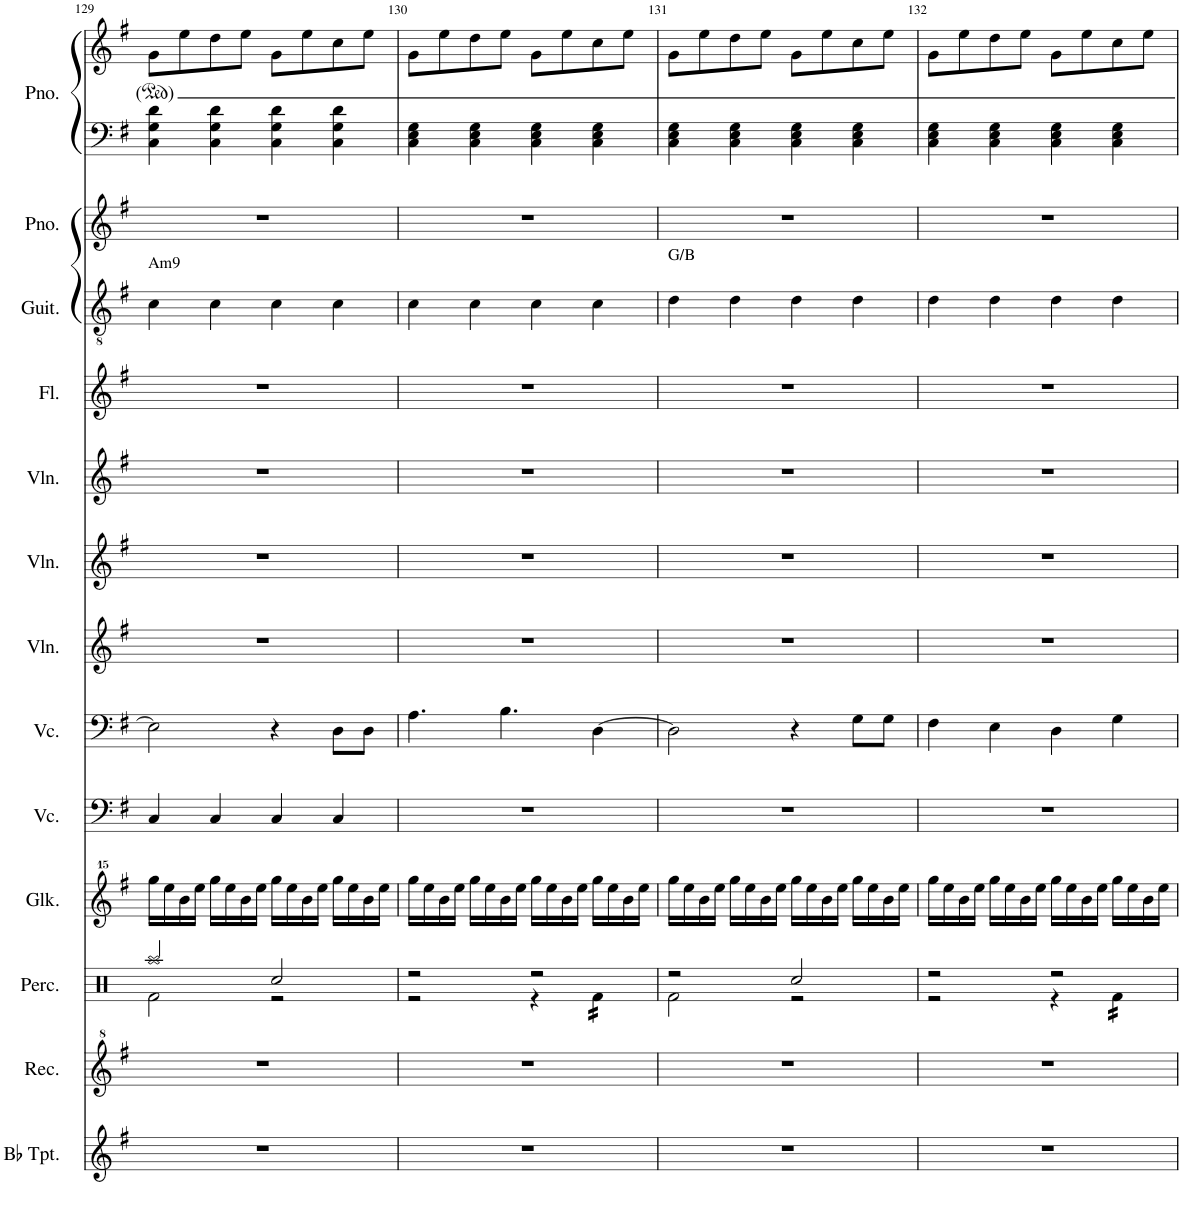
**kern	**kern	**kern	**kern	**kern	**kern	**kern	**kern	**kern	**kern	**kern	**kern	**kern	**kern
*part13	*part12	*part11	*part10	*part9	*part8	*part7	*part6	*part5	*part4	*part3	*part2	*part1	*part1
*staff14	*staff13	*staff12	*staff11	*staff10	*staff9	*staff8	*staff7	*staff6	*staff5	*staff4	*staff3	*staff2	*staff1
*I"Bb Trumpet	*I"Recorder	*I"Percussion	*I"Glockenspiel	*I"Cello 2	*I"Cello 1	*I"Violin 3	*I"Violin 2	*I"Violin 1	*I"Flute	*I"Classical Guitar	*I"Grand Piano	*I"Grand Piano	*
*I'Bb Tpt.	*I'Rec.	*I'Perc.	*I'Glk.	*	*	*I'Vln.	*I'Vln.	*I'Vln.	*I'Fl.	*I'Guit.	*I'Pno.	*I'Pno.	*
!!LO:PB:g=z
*clefG2	*clefG^2	*clefX	*clefG^^2	*clefF4	*clefF4	*clefG2	*clefG2	*clefG2	*clefG2	*clefGv2	*clefG2	*clefF4	*clefG2
*ITrd1c2	*	*	*	*	*	*	*	*	*	*	*	*	*
*k[f#]	*k[f#]	*k[]	*k[f#]	*k[f#]	*k[f#]	*k[f#]	*k[f#]	*k[f#]	*k[f#]	*k[f#]	*k[f#]	*k[f#]	*k[f#]
*M2/2	*M2/2	*M2/2	*M2/2	*M2/2	*M2/2	*M2/2	*M2/2	*M2/2	*M2/2	*M2/2	*M2/2	*M2/2	*M2/2
*met(c|)	*met(c|)	*met(c|)	*met(c|)	*met(c|)	*met(c|)	*met(c|)	*met(c|)	*met(c|)	*met(c|)	*met(c|)	*met(c|)	*met(c|)	*met(c|)
=129	=129	=129	=129	=129	=129	=129	=129	=129	=129	=129	=129	=129	=129
*	*	*^	*	*	*	*	*	*	*	*	*	*	*
!	!	!	!	!	!	!	!	!	!	!	!LO:TX:a:t=Am9	!	!	!
1r	1r	2Raa/	2Rf\	16gggg\LL	4C/	2E\]	1r	1r	1r	1r	4c\	1r	4C\ 4G\ 4d\	8g\L
.	.	.	.	16eeee\	.	.	.	.	.	.	.	.	.	.
.	.	.	.	16bbb\	.	.	.	.	.	.	.	.	.	8ee\
.	.	.	.	16eeee\JJ	.	.	.	.	.	.	.	.	.	.
.	.	.	.	16gggg\LL	4C/	.	.	.	.	.	4c\	.	4C\ 4G\ 4d\	8dd\
.	.	.	.	16eeee\	.	.	.	.	.	.	.	.	.	.
.	.	.	.	16bbb\	.	.	.	.	.	.	.	.	.	8ee\J
.	.	.	.	16eeee\JJ	.	.	.	.	.	.	.	.	.	.
.	.	2Rcc/	2r	16gggg\LL	4C/	4r	.	.	.	.	4c\	.	4C\ 4G\ 4d\	8g\L
.	.	.	.	16eeee\	.	.	.	.	.	.	.	.	.	.
.	.	.	.	16bbb\	.	.	.	.	.	.	.	.	.	8ee\
.	.	.	.	16eeee\JJ	.	.	.	.	.	.	.	.	.	.
.	.	.	.	16gggg\LL	4C/	8D\L	.	.	.	.	4c\	.	4C\ 4G\ 4d\	8cc\
.	.	.	.	16eeee\	.	.	.	.	.	.	.	.	.	.
.	.	.	.	16bbb\	.	8D\J	.	.	.	.	.	.	.	8ee\J
.	.	.	.	16eeee\JJ	.	.	.	.	.	.	.	.	.	.
=130	=130	=130	=130	=130	=130	=130	=130	=130	=130	=130	=130	=130	=130	=130
1r	1r	2r	2r	16gggg\LL	1r	4.A\	1r	1r	1r	1r	4c\	1r	4C\ 4E\ 4G\	8g\L
.	.	.	.	16eeee\	.	.	.	.	.	.	.	.	.	.
.	.	.	.	16bbb\	.	.	.	.	.	.	.	.	.	8ee\
.	.	.	.	16eeee\JJ	.	.	.	.	.	.	.	.	.	.
.	.	.	.	16gggg\LL	.	.	.	.	.	.	4c\	.	4C\ 4E\ 4G\	8dd\
.	.	.	.	16eeee\	.	.	.	.	.	.	.	.	.	.
.	.	.	.	16bbb\	.	4.B\	.	.	.	.	.	.	.	8ee\J
.	.	.	.	16eeee\JJ	.	.	.	.	.	.	.	.	.	.
.	.	2r	4r	16gggg\LL	.	.	.	.	.	.	4c\	.	4C\ 4E\ 4G\	8g\L
.	.	.	.	16eeee\	.	.	.	.	.	.	.	.	.	.
.	.	.	.	16bbb\	.	.	.	.	.	.	.	.	.	8ee\
.	.	.	.	16eeee\JJ	.	.	.	.	.	.	.	.	.	.
*	*	*tremolo	*	*	*	*	*	*	*	*	*	*	*	*
.	.	.	16Rf\LL	16gggg\LL	.	[4D\	.	.	.	.	4c\	.	4C\ 4E\ 4G\	8cc\
.	.	.	16Rf\	16eeee\	.	.	.	.	.	.	.	.	.	.
.	.	.	16Rf\	16bbb\	.	.	.	.	.	.	.	.	.	8ee\J
.	.	.	16Rf\JJ	16eeee\JJ	.	.	.	.	.	.	.	.	.	.
*	*	*Xtremolo	*	*	*	*	*	*	*	*	*	*	*	*
=131	=131	=131	=131	=131	=131	=131	=131	=131	=131	=131	=131	=131	=131	=131
!	!	!	!	!	!	!	!	!	!	!	!LO:TX:a:t=G/B	!	!	!
1r	1r	2r	2Rf\	16gggg\LL	1r	2D\]	1r	1r	1r	1r	4d\	1r	4C\ 4E\ 4G\	8g\L
.	.	.	.	16eeee\	.	.	.	.	.	.	.	.	.	.
.	.	.	.	16bbb\	.	.	.	.	.	.	.	.	.	8ee\
.	.	.	.	16eeee\JJ	.	.	.	.	.	.	.	.	.	.
.	.	.	.	16gggg\LL	.	.	.	.	.	.	4d\	.	4C\ 4E\ 4G\	8dd\
.	.	.	.	16eeee\	.	.	.	.	.	.	.	.	.	.
.	.	.	.	16bbb\	.	.	.	.	.	.	.	.	.	8ee\J
.	.	.	.	16eeee\JJ	.	.	.	.	.	.	.	.	.	.
.	.	2Rcc/	2r	16gggg\LL	.	4r	.	.	.	.	4d\	.	4C\ 4E\ 4G\	8g\L
.	.	.	.	16eeee\	.	.	.	.	.	.	.	.	.	.
.	.	.	.	16bbb\	.	.	.	.	.	.	.	.	.	8ee\
.	.	.	.	16eeee\JJ	.	.	.	.	.	.	.	.	.	.
.	.	.	.	16gggg\LL	.	8G\L	.	.	.	.	4d\	.	4C\ 4E\ 4G\	8cc\
.	.	.	.	16eeee\	.	.	.	.	.	.	.	.	.	.
.	.	.	.	16bbb\	.	8G\J	.	.	.	.	.	.	.	8ee\J
.	.	.	.	16eeee\JJ	.	.	.	.	.	.	.	.	.	.
=132	=132	=132	=132	=132	=132	=132	=132	=132	=132	=132	=132	=132	=132	=132
1r	1r	2r	2r	16gggg\LL	1r	4F#\	1r	1r	1r	1r	4d\	1r	4C\ 4E\ 4G\	8g\L
.	.	.	.	16eeee\	.	.	.	.	.	.	.	.	.	.
.	.	.	.	16bbb\	.	.	.	.	.	.	.	.	.	8ee\
.	.	.	.	16eeee\JJ	.	.	.	.	.	.	.	.	.	.
.	.	.	.	16gggg\LL	.	4E\	.	.	.	.	4d\	.	4C\ 4E\ 4G\	8dd\
.	.	.	.	16eeee\	.	.	.	.	.	.	.	.	.	.
.	.	.	.	16bbb\	.	.	.	.	.	.	.	.	.	8ee\J
.	.	.	.	16eeee\JJ	.	.	.	.	.	.	.	.	.	.
.	.	2r	4r	16gggg\LL	.	4D\	.	.	.	.	4d\	.	4C\ 4E\ 4G\	8g\L
.	.	.	.	16eeee\	.	.	.	.	.	.	.	.	.	.
.	.	.	.	16bbb\	.	.	.	.	.	.	.	.	.	8ee\
.	.	.	.	16eeee\JJ	.	.	.	.	.	.	.	.	.	.
*	*	*tremolo	*	*	*	*	*	*	*	*	*	*	*	*
.	.	.	16Rf\LL	16gggg\LL	.	4G\	.	.	.	.	4d\	.	4C\ 4E\ 4G\	8cc\
.	.	.	16Rf\	16eeee\	.	.	.	.	.	.	.	.	.	.
.	.	.	16Rf\	16bbb\	.	.	.	.	.	.	.	.	.	8ee\J
.	.	.	16Rf\JJ	16eeee\JJ	.	.	.	.	.	.	.	.	.	.
*	*	*Xtremolo	*	*	*	*	*	*	*	*	*	*	*	*
*	*	*v	*v	*	*	*	*	*	*	*	*	*	*	*
=	=	=	=	=	=	=	=	=	=	=	=	=	=
*-	*-	*-	*-	*-	*-	*-	*-	*-	*-	*-	*-	*-	*-
